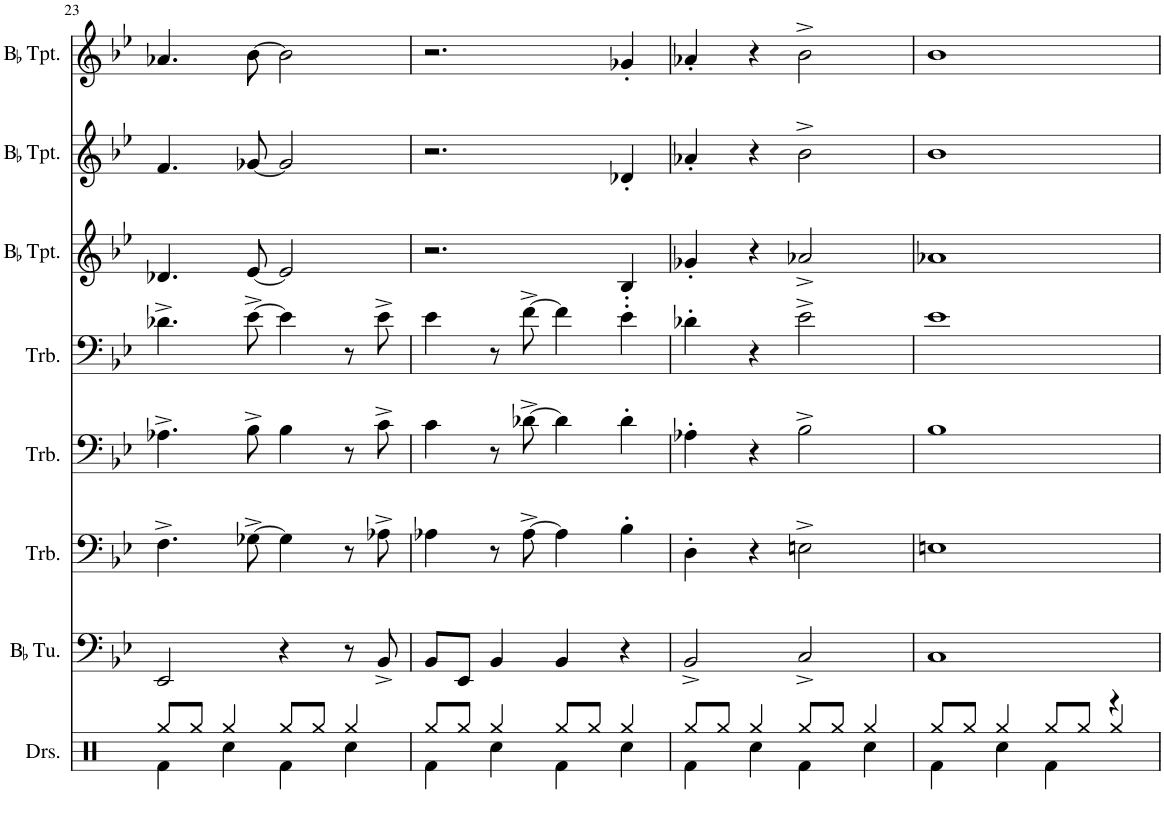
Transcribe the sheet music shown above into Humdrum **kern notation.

**kern	**kern	**kern	**kern	**kern	**kern	**kern	**kern
*part8	*part7	*part6	*part5	*part4	*part3	*part2	*part1
*staff8	*staff7	*staff6	*staff5	*staff4	*staff3	*staff2	*staff1
*I"Drumset	*I"BaccidentalFlat Tuba	*I"Trombone	*I"Trombone	*I"Trombone	*I"BaccidentalFlat Trumpet	*I"BaccidentalFlat Trumpet	*I"BaccidentalFlat Trumpet
*I'Drs.	*I'BaccidentalFlat Tu.	*I'Trb.	*I'Trb.	*I'Trb.	*I'BaccidentalFlat Tpt.	*I'BaccidentalFlat Tpt.	*I'BaccidentalFlat Tpt.
!!LO:PB:g=z
*clefX	*clefF4	*clefF4	*clefF4	*clefF4	*clefG2	*clefG2	*clefG2
*	*	*	*	*	*ITrd1c2	*ITrd1c2	*ITrd1c2
*k[]	*k[b-e-]	*k[b-e-]	*k[b-e-]	*k[b-e-]	*k[b-e-]	*k[b-e-]	*k[b-e-]
=23	=23	=23	=23	=23	=23	=23	=23
*^	*	*	*	*	*	*	*
4Rf\	8Rgg/L	2EE-/	4.F^\	4.A-X^\	4.d-X^\	4.d-X/	4.f/	4.a-X/
.	8Rgg/J	.	.	.	.	.	.	.
4Rcc\	4Rgg/	.	.	.	.	.	.	.
.	.	.	[8G-X^\	8B-^\	[8e-^\	[8e-/	[8g-X/	[8b-\
4Rf\	8Rgg/L	4r	4G-\]	4B-\	4e-\]	2e-/]	2g-/]	2b-\]
.	8Rgg/J	.	.	.	.	.	.	.
4Rcc\	4Rgg/	8r	8r	8r	8r	.	.	.
.	.	8BB-^/	8A-X^\	8c^\	8e-^\	.	.	.
=24	=24	=24	=24	=24	=24	=24	=24	=24
4Rf\	8Rgg/L	8BB-/L	4A-X\	4c\	4e-\	2.r	2.r	2.r
.	8Rgg/J	8EE-/J	.	.	.	.	.	.
4Rcc\	4Rgg/	4BB-/	8r	8r	8r	.	.	.
.	.	.	[8A-^\	[8d-X^\	[8f^\	.	.	.
4Rf\	8Rgg/L	4BB-/	4A-\]	4d-\]	4f\]	.	.	.
.	8Rgg/J	.	.	.	.	.	.	.
4Rcc\	4Rgg/	4r	4B-'\	4d-'\	4e-'\	4B-'/	4d-X'/	4g-X'/
=25	=25	=25	=25	=25	=25	=25	=25	=25
4Rf\	8Rgg/L	2BB-^/	4D'\	4A-X'\	4d-X'\	4g-X'/	4a-X'/	4a-X'/
.	8Rgg/J	.	.	.	.	.	.	.
4Rcc\	4Rgg/	.	4r	4r	4r	4r	4r	4r
4Rf\	8Rgg/L	2C^/	2En^\	2B-^\	2e-^\	2a-X^/	2b-^\	2b-^\
.	8Rgg/J	.	.	.	.	.	.	.
4Rcc\	4Rgg/	.	.	.	.	.	.	.
=26	=26	=26	=26	=26	=26	=26	=26	=26
4Rf\	8Rgg/L	1C	1En	1B-	1e-	1a-X	1b-	1b-
.	8Rgg/J	.	.	.	.	.	.	.
4Rcc\	4Rgg/	.	.	.	.	.	.	.
4Rf\	8Rgg/L	.	.	.	.	.	.	.
.	8Rgg/J	.	.	.	.	.	.	.
4r	4Rgg/	.	.	.	.	.	.	.
*v	*v	*	*	*	*	*	*	*
=	=	=	=	=	=	=	=
*-	*-	*-	*-	*-	*-	*-	*-
